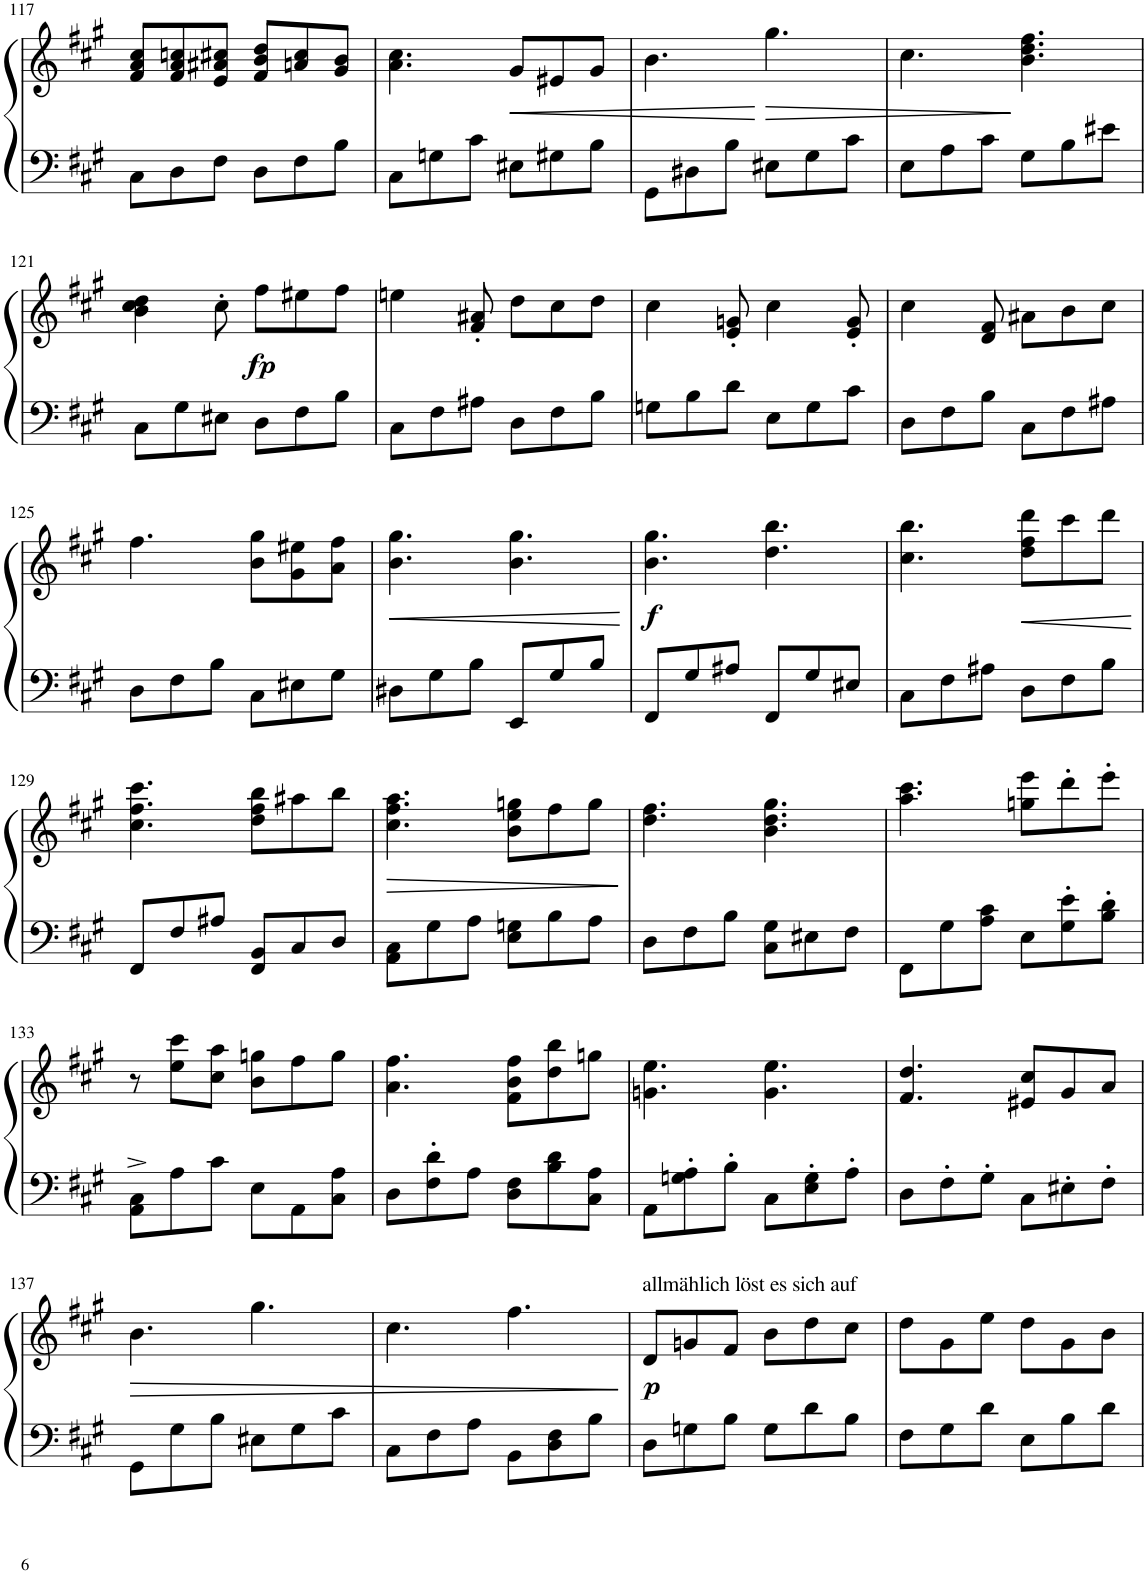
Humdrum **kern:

**kern	**kern	**dynam
*part1	*part1	*part1
*staff2	*staff1	*staff1/2
*I"unbenannt2	*	*
!!LO:PB:g=z
*clefF4	*clefG2	*
*k[f#c#g#]	*k[f#c#g#]	*
*M6/8	*M6/8	*
=117	=117	=117
8C#\L	8f#/ 8a/ 8cc#/L	.
8D\	8f#/ 8a/ 8ccn/	.
8F#\J	8e/ 8a#X/ 8cc#X/J	.
8D\L	8f#/ 8b/ 8dd/L	.
8F#\	8an/ 8cc#/	.
8B\J	8g#/ 8b/J	.
=118	=118	=118
8C#\L	4.a\ 4.cc#\	.
8Gn\	.	.
8c#\J	.	.
!	!	!LO:HP:b
8E#X\L	8g#/L	<
8G#X\	8e#X/	.
8B\J	8g#/J	.
=119	=119	=119
8GG#\L	4.b\	.
8D#X\	.	.
8B\J	.	.
!	!	!LO:HP:n=1:b
8E#X\L	4.gg#\	[ >
8G#\	.	.
8c#\J	.	.
=120	=120	=120
8E\L	4.cc#\	.
8A\	.	.
8c#\J	.	.
8G#\L	4.b\ 4.dd\ 4.ff#\	]
8B\	.	.
8e#X\J	.	.
!!LO:LB:g=z
=121	=121	=121
8C#\L	4b\ 4cc#\ 4dd\	.
8G#\	.	.
8E#X\J	8cc#'\	.
!	!	!LO:DY:b
8D\L	8ff#\L	fp
8F#\	8ee#X\	.
8B\J	8ff#\J	.
=122	=122	=122
8C#\L	4een\	.
8F#\	.	.
8A#X\J	8f#/' 8a#X/'	.
8D\L	8dd\L	.
8F#\	8cc#\	.
8B\J	8dd\J	.
=123	=123	=123
8Gn\L	4cc#\	.
8B\	.	.
8d\J	8e/' 8gn/'	.
8E\L	4cc#\	.
8G\	.	.
8c#\J	8e/' 8g/'	.
=124	=124	=124
8D\L	4cc#\	.
8F#\	.	.
8B\J	8d/ 8f#/	.
8C#\L	8a#X\L	.
8F#\	8b\	.
8A#X\J	8cc#\J	.
!!LO:LB:g=z
=125	=125	=125
8D\L	4.ff#\	.
8F#\	.	.
8B\J	.	.
8C#\L	8b\ 8gg#\L	.
8E#X\	8g#\ 8ee#X\	.
8G#\J	8a\ 8ff#\J	.
=126	=126	=126
!	!	!LO:HP:b
8D#X\L	4.b\ 4.gg#\	<
8G#\	.	.
8B\J	.	.
8EE/L	4.b\ 4.gg#\	.
8G#/	.	.
8B/J	.	.
.	.	[
=127	=127	=127
!	!	!LO:DY:b
8FF#/L	4.b\ 4.gg#\	f
8G#/	.	.
8A#X/J	.	.
8FF#/L	4.dd\ 4.bb\	.
8G#/	.	.
8E#X/J	.	.
=128	=128	=128
8C#\L	4.cc#\ 4.bb\	.
8F#\	.	.
8A#X\J	.	.
!	!	!LO:HP:b
8D\L	8dd\ 8ff#\ 8ddd\L	<
8F#\	8ccc#\	.
8B\J	8ddd\J	.
.	.	[
!!LO:LB:g=z
=129	=129	=129
8FF#/L	4.cc#\ 4.ff#\ 4.ccc#\	.
8F#/	.	.
8A#X/J	.	.
8FF#/ 8BB/L	8dd\ 8ff#\ 8bb\L	.
8C#/	8aa#X\	.
8D/J	8bb\J	.
=130	=130	=130
!	!	!LO:HP:b
8AA\ 8C#\L	4.cc#\ 4.ff#\ 4.aa\	>
8G#\	.	.
8A\J	.	.
8E\ 8Gn\L	8b\ 8ee\ 8ggn\L	.
8B\	8ff#\	.
8A\J	8gg\J	.
.	.	]
=131	=131	=131
8D\L	4.dd\ 4.ff#\	.
8F#\	.	.
8B\J	.	.
8C#\ 8G#\L	4.b\ 4.dd\ 4.gg#\	.
8E#X\	.	.
8F#\J	.	.
=132	=132	=132
8FF#\L	4.aa\ 4.ccc#\	.
8G#\	.	.
8A\ 8c#\J	.	.
8E\L	8ggn\ 8eee\L	.
8G#\' 8e\'	8ddd'\	.
8B\' 8d\'J	8eee'\J	.
!!LO:LB:g=z
=133	=133	=133
8AA\^ 8C#\^L	8r	.
8A\	8ee\ 8ccc#\L	.
8c#\J	8cc#\ 8aa\J	.
8E\L	8b\ 8ggn\L	.
8AA\	8ff#\	.
8C#\ 8A\J	8gg\J	.
=134	=134	=134
8D\L	4.a\ 4.ff#\	.
8F#\' 8d\'	.	.
8A\J	.	.
8D\ 8F#\L	8f#\ 8b\ 8ff#\L	.
8B\ 8d\	8dd\ 8bb\	.
8C#\ 8A\J	8ggn\J	.
=135	=135	=135
8AA\L	4.gn\ 4.ee\	.
8Gn\' 8A\'	.	.
8B'\J	.	.
8C#\L	4.g\ 4.ee\	.
8E\' 8G\'	.	.
8A'\J	.	.
=136	=136	=136
8D\L	4.f#/ 4.dd/	.
8F#'\	.	.
8G#'\J	.	.
8C#\L	8e#X/ 8cc#/L	.
8E#X'\	8g#/	.
8F#'\J	8a/J	.
!!LO:LB:g=z
=137	=137	=137
!	!	!LO:HP:b
8GG#\L	4.b\	>
8G#\	.	.
8B\J	.	.
8E#X\L	4.gg#\	.
8G#\	.	.
8c#\J	.	.
=138	=138	=138
8C#\L	4.cc#\	.
8F#\	.	.
8A\J	.	.
8BB\L	4.ff#\	.
8D\ 8F#\	.	.
8B\J	.	.
.	.	]
=139	=139	=139
!	!LO:TX:a:t=allmählich löst es sich auf	!
!	!	!LO:DY:b
8D\L	8d/L	p
8Gn\	8gn/	.
8B\J	8f#/J	.
8G\L	8b\L	.
8d\	8dd\	.
8B\J	8cc#\J	.
=140	=140	=140
8F#\L	8dd\L	.
8G#\	8g#\	.
8d\J	8ee\J	.
8E\L	8dd\L	.
8B\	8g#\	.
8d\J	8b\J	.
=	=	=
*-	*-	*-
